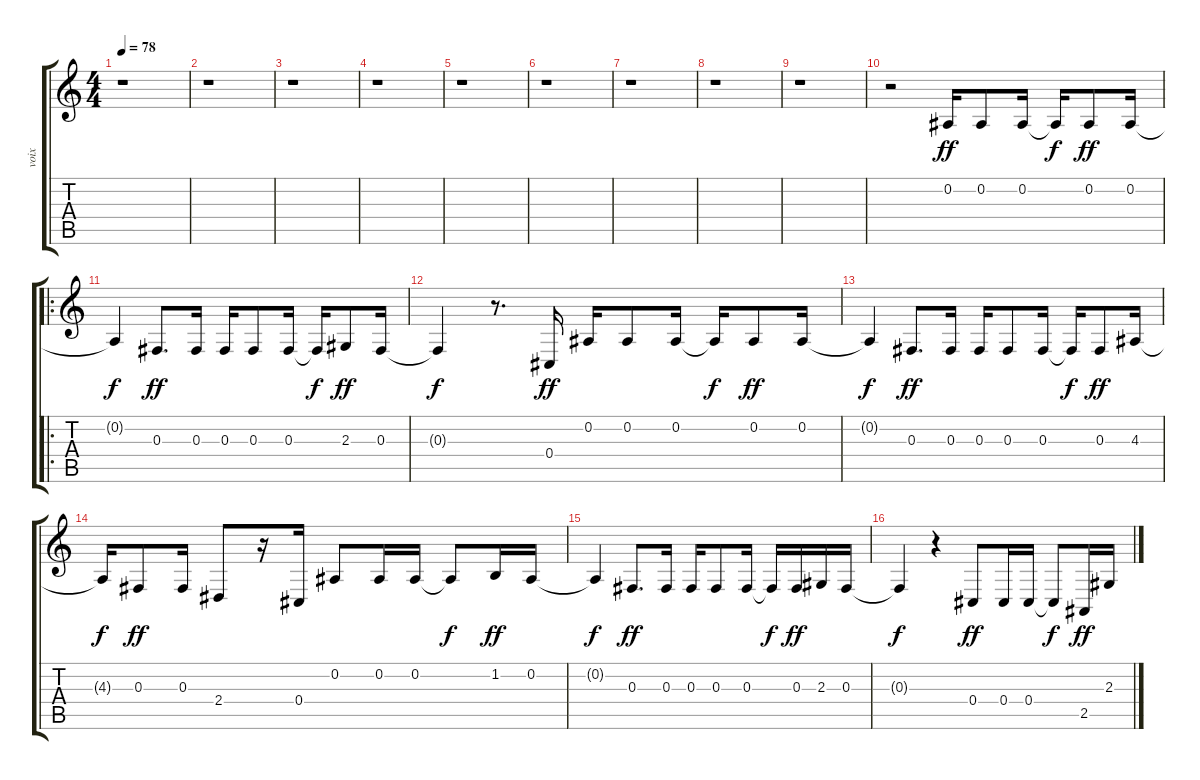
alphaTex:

\track ("voix" "voix") {instrument tangoaccordion}
\staff {score tabs}
\tuning (Eb4 Bb3 Gb3 Db3 Ab2 Eb2) {hide}
\ts (4 4)
\tempo 78
\clef g2
\ks c
r.1{dy ff instrument tangoaccordion} |
r.1 |
r.1 |
r.1 |
r.1 |
r.1 |
r.1 |
r.1 |
r.1 |
r.2 0.2.16 0.2.8 0.2.16 0.2{t}.16{dy f} 0.2.8{dy ff} 0.2.16 |
\ro
0.2{t}.4{dy f} 0.3.8{d dy ff} 0.3.16 0.3.16 0.3.8 0.3.16 0.3{t}.16{dy f} 2.3.8{dy ff} 0.3.16 |
0.3{t}.4{dy f} r.8{d} 0.4.16{dy ff} 0.2.16 0.2.8 0.2.16 0.2{t}.16{dy f} 0.2.8{dy ff} 0.2.16 |
0.2{t}.4{dy f} 0.3.8{d dy ff} 0.3.16 0.3.16 0.3.8 0.3.16 0.3{t}.16{dy f} 0.3.8{dy ff} 4.3.16 |
4.3{t}.16{dy f} 0.3.8{dy ff} 0.3.16 2.4.8 r.16 0.4.16 0.2.8 0.2.16 0.2.16 0.2{t}.8{dy f} 1.2.16{dy ff} 0.2.16 |
0.2{t}.4{dy f} 0.3.8{d dy ff} 0.3.16 0.3.16 0.3.8 0.3.16 0.3{t}.16{dy f} 0.3.16{dy ff} 2.3.16 0.3.16 |
0.3{t}.4{dy f} r.4 0.4.8{dy ff} 0.4.16 0.4.16 0.4{t}.8{dy f} 2.5.16{dy ff} 2.3.16
